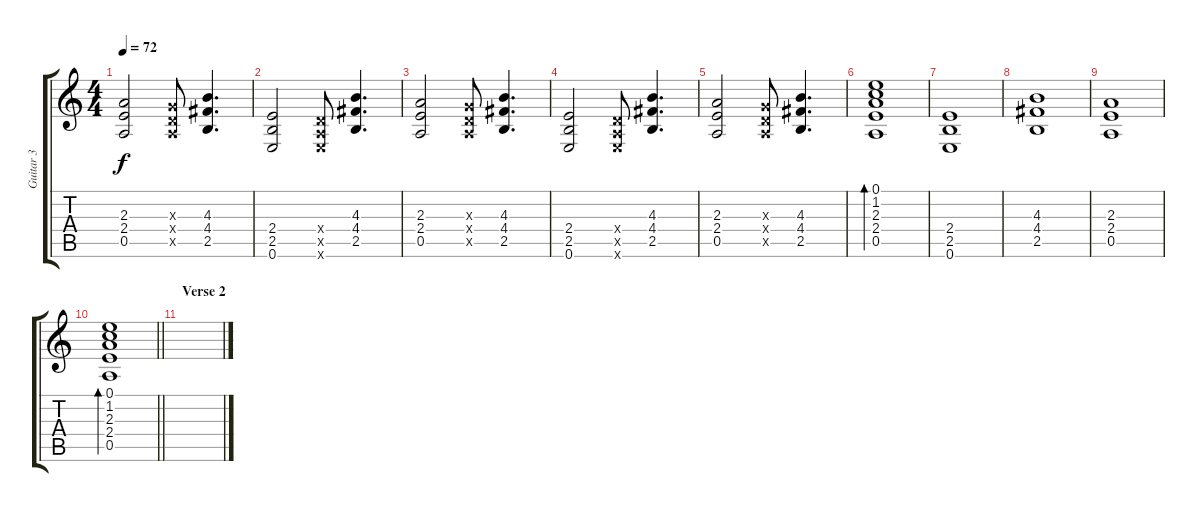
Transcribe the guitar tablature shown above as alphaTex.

\track ("Guitar 3" "Guitar 3") {instrument distortionguitar}
\staff {score tabs}
\tuning (E4 B3 G3 D3 A2 E2) {hide}
\ts (4 4)
\tempo 72
\clef g2
\ks c
(2.3 2.4 0.5).2{dy f} (0.3{x} 0.4{x} 0.5{x}).8 (4.3 4.4 2.5).4{d} |
(2.4 2.5 0.6).2 (0.4{x} 0.5{x} 0.6{x}).8 (4.3 4.4 2.5).4{d} |
(2.3 2.4 0.5).2 (0.3{x} 0.4{x} 0.5{x}).8 (4.3 4.4 2.5).4{d} |
(2.4 2.5 0.6).2 (0.4{x} 0.5{x} 0.6{x}).8 (4.3 4.4 2.5).4{d} |
(2.3 2.4 0.5).2 (0.3{x} 0.4{x} 0.5{x}).8 (4.3 4.4 2.5).4{d} |
(0.1 1.2 2.3 2.4 0.5).1{bd 60 volume 4} |
(2.4 2.5 0.6).1{volume 12} |
(4.3 4.4 2.5).1 |
(2.3 2.4 0.5).1 |
\barLineRight lightlight
(0.1 1.2 2.3 2.4 0.5).1{bd 60 volume 4} |
\section ("" "Verse 2")
